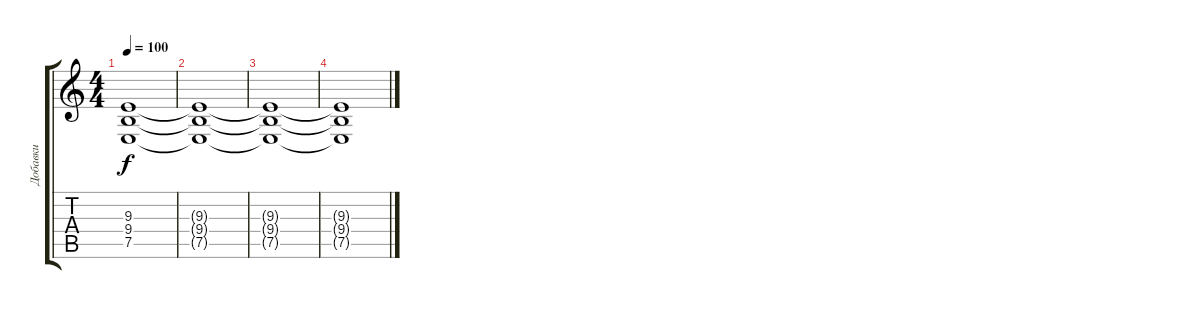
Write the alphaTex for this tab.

\track ("Добавки" "Добавки") {instrument lead8bassandlead}
\staff {score tabs}
\tuning (E4 B3 G3 D3 A2 E2) {hide}
\ts (4 4)
\tempo 100
\clef g2
\ks c
(9.3{t} 9.4{t} 7.5{t}).1{dy f} |
(9.3{t} 9.4{t} 7.5{t}).1 |
(9.3{t} 9.4{t} 7.5{t}).1 |
(9.3{t} 9.4{t} 7.5{t}).1
